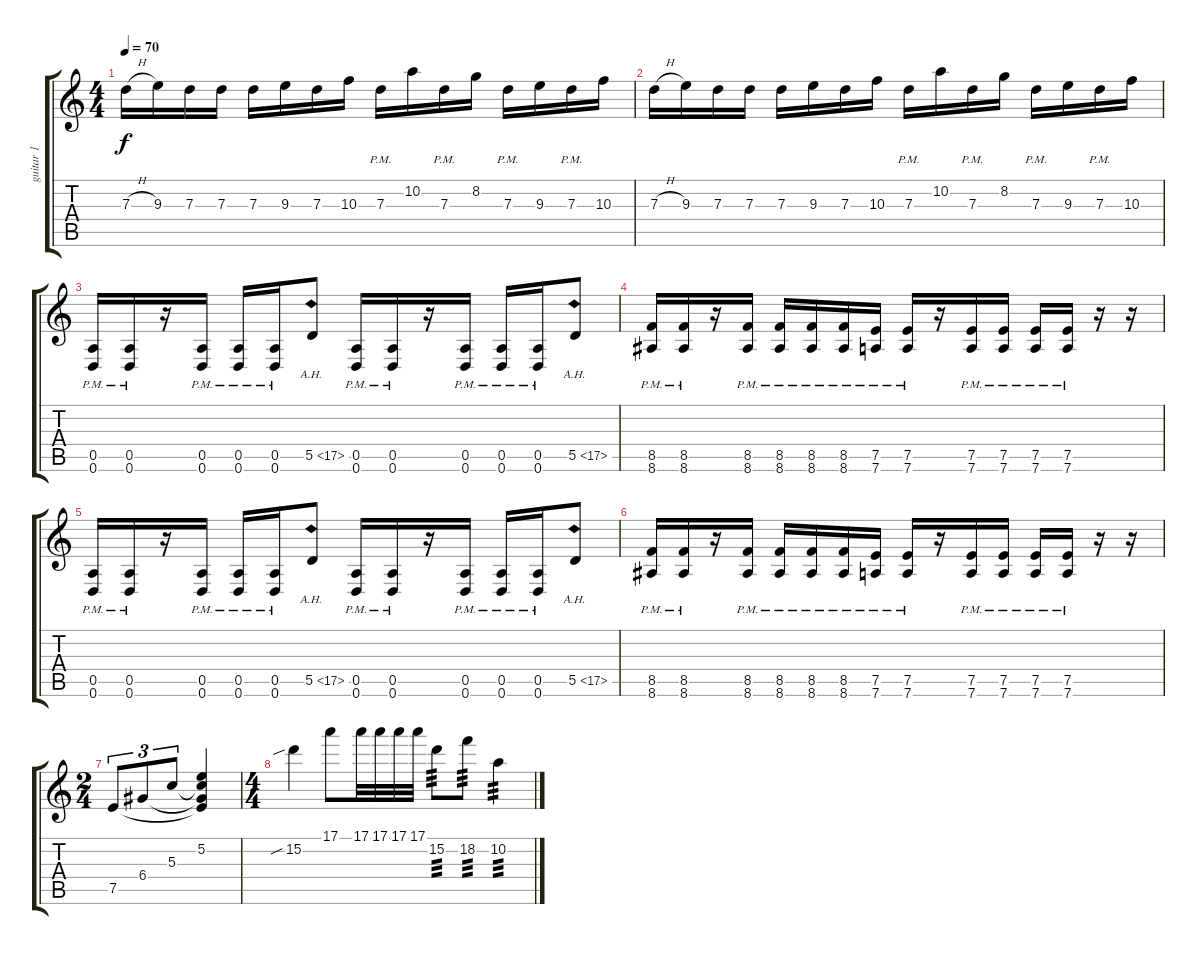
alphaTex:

\track ("guitar 1" "guitar 1") {instrument overdrivenguitar}
\staff {score tabs}
\tuning (E4 B3 G3 D3 A2 D2) {hide}
\ts (4 4)
\tempo 70
\clef g2
\ks c
7.3{h}.16{dy f} 9.3.16 7.3.16 7.3.16 7.3.16 9.3.16 7.3.16 10.3.16 7.3{pm}.16 10.2.16 7.3{pm}.16 8.2.16 7.3{pm}.16 9.3.16 7.3{pm}.16 10.3.16 |
7.3{h}.16 9.3.16 7.3.16 7.3.16 7.3.16 9.3.16 7.3.16 10.3.16 7.3{pm}.16 10.2.16 7.3{pm}.16 8.2.16 7.3{pm}.16 9.3.16 7.3{pm}.16 10.3.16 |
(0.5{pm} 0.6{pm}).16 (0.5{pm} 0.6{pm}).16 r.16 (0.5{pm} 0.6{pm}).16 (0.5{pm} 0.6{pm}).16 (0.5{pm} 0.6{pm}).16 5.5{ah 12}.8 (0.5{pm} 0.6{pm}).16 (0.5{pm} 0.6{pm}).16 r.16 (0.5{pm} 0.6{pm}).16 (0.5{pm} 0.6{pm}).16 (0.5{pm} 0.6{pm}).16 5.5{ah 12}.8 |
(8.5{pm} 8.6{pm}).16 (8.5{pm} 8.6{pm}).16 r.16 (8.5{pm} 8.6{pm}).16 (8.5{pm} 8.6{pm}).16 (8.5{pm} 8.6{pm}).16 (8.5{pm} 8.6{pm}).16 (7.5{pm} 7.6{pm}).16 (7.5{pm} 7.6{pm}).16 r.16 (7.5{pm} 7.6{pm}).16 (7.5{pm} 7.6{pm}).16 (7.5{pm} 7.6{pm}).16 (7.5{pm} 7.6{pm}).16 r.16 r.16 |
(0.5{pm} 0.6{pm}).16 (0.5{pm} 0.6{pm}).16 r.16 (0.5{pm} 0.6{pm}).16 (0.5{pm} 0.6{pm}).16 (0.5{pm} 0.6{pm}).16 5.5{ah 12}.8 (0.5{pm} 0.6{pm}).16 (0.5{pm} 0.6{pm}).16 r.16 (0.5{pm} 0.6{pm}).16 (0.5{pm} 0.6{pm}).16 (0.5{pm} 0.6{pm}).16 5.5{ah 12}.8 |
(8.5{pm} 8.6{pm}).16 (8.5{pm} 8.6{pm}).16 r.16 (8.5{pm} 8.6{pm}).16 (8.5{pm} 8.6{pm}).16 (8.5{pm} 8.6{pm}).16 (8.5{pm} 8.6{pm}).16 (7.5{pm} 7.6{pm}).16 (7.5{pm} 7.6{pm}).16 r.16 (7.5{pm} 7.6{pm}).16 (7.5{pm} 7.6{pm}).16 (7.5{pm} 7.6{pm}).16 (7.5{pm} 7.6{pm}).16 r.16 r.16 |
\ts (2 4)
7.5.8{tu (3 2)} 6.4.8{tu (3 2)} 5.3.8{tu (3 2)} (5.2 5.3{t} 6.4{t} 7.5{t}).4 |
\ts (4 4)
15.2{sib}.4 17.1.8 17.1.32 17.1.32 17.1.32 17.1.32 15.2.8{tp 3} 18.2.8{tp 3} 10.2.4{tp 3}
